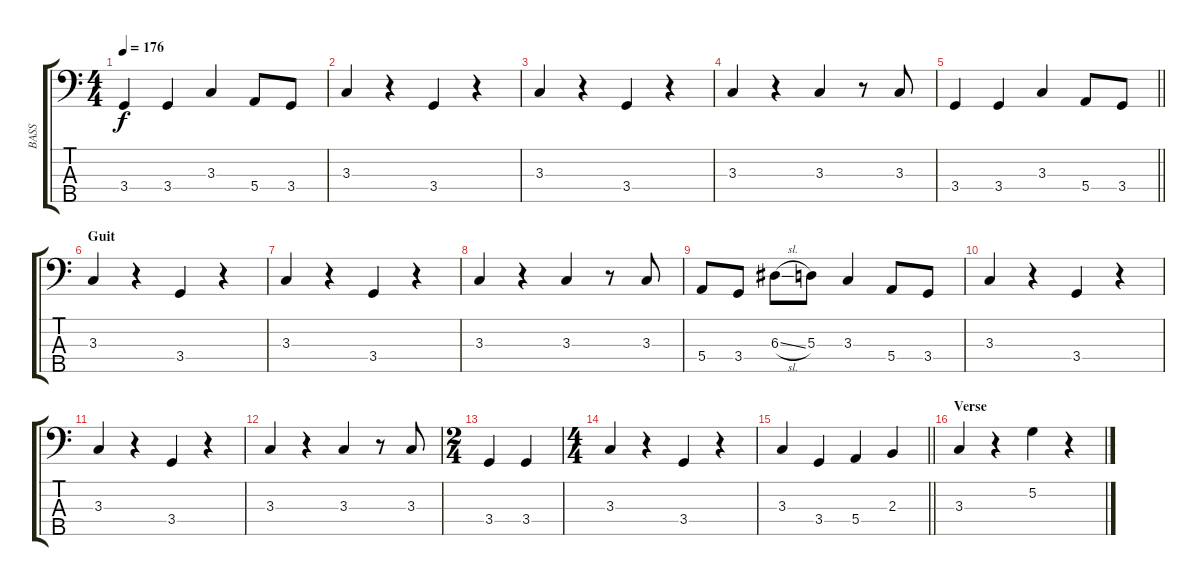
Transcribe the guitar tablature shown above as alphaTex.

\track ("BASS" "BASS") {instrument electricbassfinger}
\staff {score tabs}
\tuning (G2 D2 A1 E1 B0) {hide}
\ts (4 4)
\tempo 176
\clef f4
\ks c
3.4.4{dy f} 3.4.4 3.3.4 5.4.8 3.4.8 |
3.3.4 r.4 3.4.4 r.4 |
3.3.4 r.4 3.4.4 r.4 |
3.3.4 r.4 3.3.4 r.8 3.3.8 |
\barLineRight lightlight
3.4.4 3.4.4 3.3.4 5.4.8 3.4.8 |
\section ("" "Guit")
3.3.4 r.4 3.4.4 r.4 |
3.3.4 r.4 3.4.4 r.4 |
3.3.4 r.4 3.3.4 r.8 3.3.8 |
5.4.8 3.4.8 6.3{sl}.8 5.3.8 3.3.4 5.4.8 3.4.8 |
3.3.4 r.4 3.4.4 r.4 |
3.3.4 r.4 3.4.4 r.4 |
3.3.4 r.4 3.3.4 r.8 3.3.8 |
\ts (2 4)
3.4.4 3.4.4 |
\ts (4 4)
3.3.4 r.4 3.4.4 r.4 |
\barLineRight lightlight
3.3.4 3.4.4 5.4.4 2.3.4 |
\section ("" "Verse")
3.3.4 r.4 5.2.4 r.4
